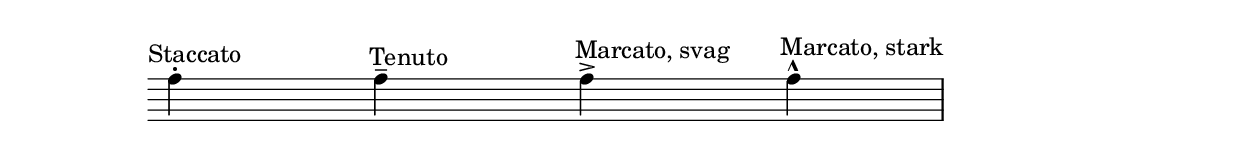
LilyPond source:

\version "2.24.1"
\layout {
  \context {
    \Score
    %% Changing the defaults from engraver-init.ly
    measureBarType = " "
    startRepeatBarType = "[|:"
    endRepeatBarType = ":|]"
    doubleRepeatBarType = ":|][|:"
\override SpacingSpanner spacing-increment = 8
  }
}

\score {
    \new Staff {
      \context Voice {
      \omit Score.TimeSignature
      \omit Score.Clef
      \textLengthOn
      \relative c''{\textMark"Staccato" f4^. \textMark"Tenuto"f4^- \textMark"Marcato, svag" f^> \textMark"Marcato, stark" f^^} \bar "|"
      }
    }

  \layout {
}
}
